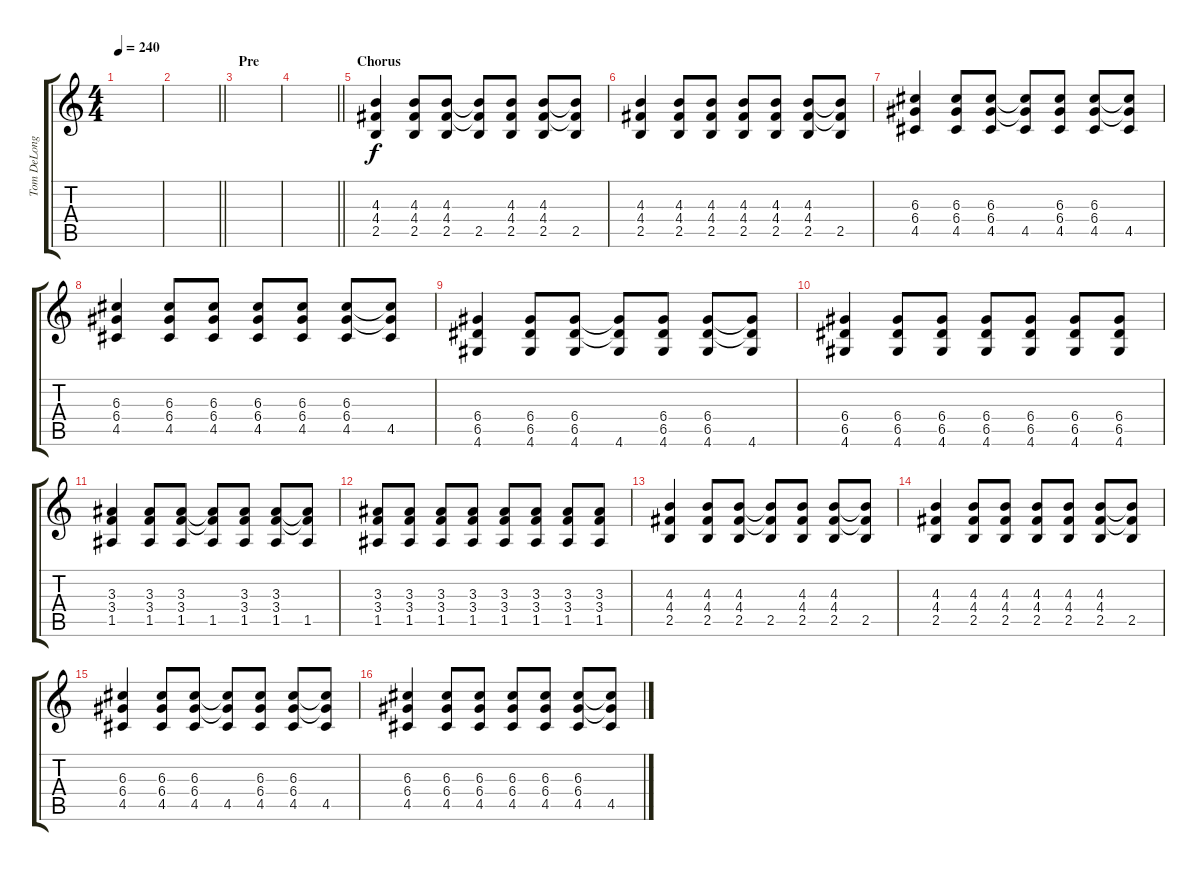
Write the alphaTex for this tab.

\track ("Tom DeLonge - Guitar 1" "Tom DeLong") {instrument distortionguitar}
\staff {score tabs}
\tuning (E4 B3 G3 D3 A2 E2) {hide}
\ts (4 4)
\tempo 240
\clef g2
\ks c
|
\barLineRight lightlight
|
\section ("" "Pre")
|
\barLineRight lightlight
|
\section ("" "Chorus")
(4.3 4.4 2.5).4 (4.3 4.4 2.5).8 (4.3 4.4 2.5).8 (4.3{t} 4.4{t} 2.5).8 (4.3 4.4 2.5).8 (4.3 4.4 2.5).8 (4.3{t} 4.4{t} 2.5).8 |
(4.3 4.4 2.5).4 (4.3 4.4 2.5).8 (4.3 4.4 2.5).8 (4.3 4.4 2.5).8 (4.3 4.4 2.5).8 (4.3 4.4 2.5).8 (4.3{t} 4.4{t} 2.5).8 |
(6.3 6.4 4.5).4 (6.3 6.4 4.5).8 (6.3 6.4 4.5).8 (6.3{t} 6.4{t} 4.5).8 (6.3 6.4 4.5).8 (6.3 6.4 4.5).8 (6.3{t} 6.4{t} 4.5).8 |
(6.3 6.4 4.5).4 (6.3 6.4 4.5).8 (6.3 6.4 4.5).8 (6.3 6.4 4.5).8 (6.3 6.4 4.5).8 (6.3 6.4 4.5).8 (6.3{t} 6.4{t} 4.5).8 |
(6.4 6.5 4.6).4 (6.4 6.5 4.6).8 (6.4 6.5 4.6).8 (6.4{t} 6.5{t} 4.6).8 (6.4 6.5 4.6).8 (6.4 6.5 4.6).8 (6.4{t} 6.5{t} 4.6).8 |
(6.4 6.5 4.6).4 (6.4 6.5 4.6).8 (6.4 6.5 4.6).8 (6.4 6.5 4.6).8 (6.4 6.5 4.6).8 (6.4 6.5 4.6).8 (6.4 6.5 4.6).8 |
(3.3 3.4 1.5).4 (3.3 3.4 1.5).8 (3.3 3.4 1.5).8 (3.3{t} 3.4{t} 1.5).8 (3.3 3.4 1.5).8 (3.3 3.4 1.5).8 (3.3{t} 3.4{t} 1.5).8 |
(3.3 3.4 1.5).8 (3.3 3.4 1.5).8 (3.3 3.4 1.5).8 (3.3 3.4 1.5).8 (3.3 3.4 1.5).8 (3.3 3.4 1.5).8 (3.3 3.4 1.5).8 (3.3 3.4 1.5).8 |
(4.3 4.4 2.5).4 (4.3 4.4 2.5).8 (4.3 4.4 2.5).8 (4.3{t} 4.4{t} 2.5).8 (4.3 4.4 2.5).8 (4.3 4.4 2.5).8 (4.3{t} 4.4{t} 2.5).8 |
(4.3 4.4 2.5).4 (4.3 4.4 2.5).8 (4.3 4.4 2.5).8 (4.3 4.4 2.5).8 (4.3 4.4 2.5).8 (4.3 4.4 2.5).8 (4.3{t} 4.4{t} 2.5).8 |
(6.3 6.4 4.5).4 (6.3 6.4 4.5).8 (6.3 6.4 4.5).8 (6.3{t} 6.4{t} 4.5).8 (6.3 6.4 4.5).8 (6.3 6.4 4.5).8 (6.3{t} 6.4{t} 4.5).8 |
(6.3 6.4 4.5).4 (6.3 6.4 4.5).8 (6.3 6.4 4.5).8 (6.3 6.4 4.5).8 (6.3 6.4 4.5).8 (6.3 6.4 4.5).8 (6.3{t} 6.4{t} 4.5).8
